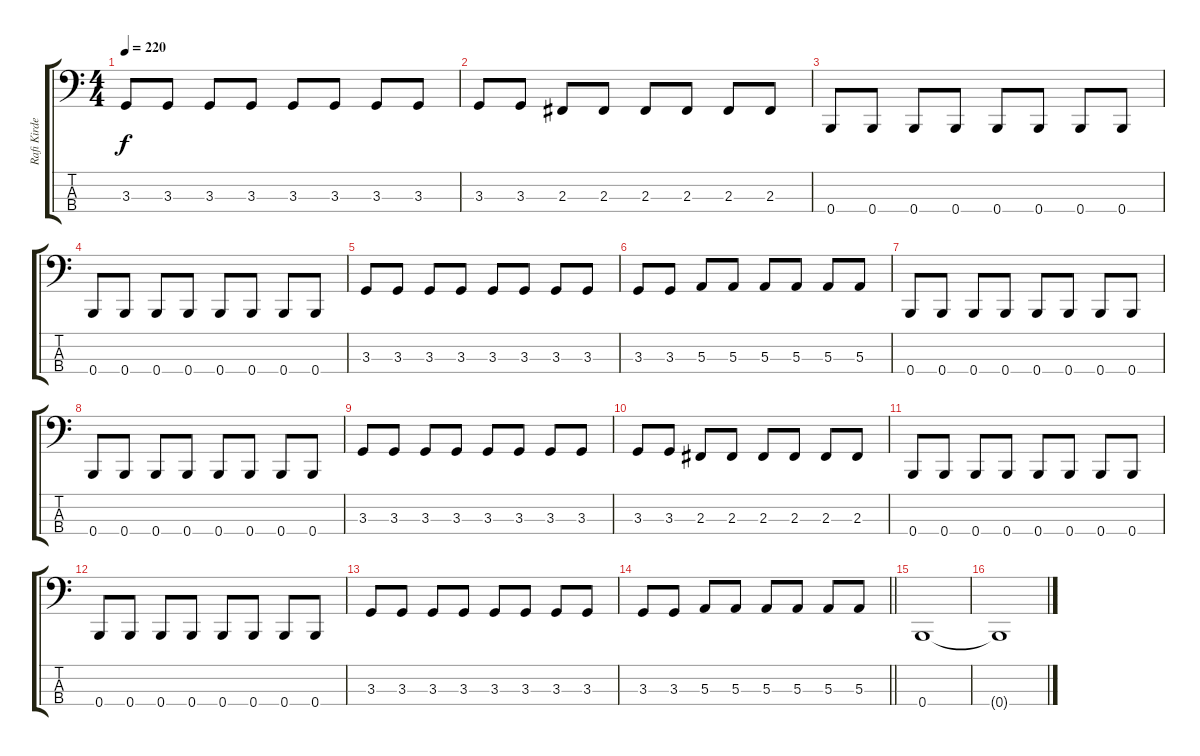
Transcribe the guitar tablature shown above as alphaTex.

\track ("Rafi Kirder" "Rafi Kirde") {instrument electricbasspick}
\staff {score tabs}
\tuning (D2 A1 E1 B0) {hide}
\ts (4 4)
\tempo 220
\clef f4
\ks c
3.3.8{dy f} 3.3.8 3.3.8 3.3.8 3.3.8 3.3.8 3.3.8 3.3.8 |
3.3.8 3.3.8 2.3.8 2.3.8 2.3.8 2.3.8 2.3.8 2.3.8 |
0.4.8 0.4.8 0.4.8 0.4.8 0.4.8 0.4.8 0.4.8 0.4.8 |
0.4.8 0.4.8 0.4.8 0.4.8 0.4.8 0.4.8 0.4.8 0.4.8 |
3.3.8 3.3.8 3.3.8 3.3.8 3.3.8 3.3.8 3.3.8 3.3.8 |
3.3.8 3.3.8 5.3.8 5.3.8 5.3.8 5.3.8 5.3.8 5.3.8 |
0.4.8 0.4.8 0.4.8 0.4.8 0.4.8 0.4.8 0.4.8 0.4.8 |
0.4.8 0.4.8 0.4.8 0.4.8 0.4.8 0.4.8 0.4.8 0.4.8 |
3.3.8 3.3.8 3.3.8 3.3.8 3.3.8 3.3.8 3.3.8 3.3.8 |
3.3.8 3.3.8 2.3.8 2.3.8 2.3.8 2.3.8 2.3.8 2.3.8 |
0.4.8 0.4.8 0.4.8 0.4.8 0.4.8 0.4.8 0.4.8 0.4.8 |
0.4.8 0.4.8 0.4.8 0.4.8 0.4.8 0.4.8 0.4.8 0.4.8 |
3.3.8 3.3.8 3.3.8 3.3.8 3.3.8 3.3.8 3.3.8 3.3.8 |
\barLineRight lightlight
3.3.8 3.3.8 5.3.8 5.3.8 5.3.8 5.3.8 5.3.8 5.3.8 |
0.4.1{volume 8} |
0.4{t}.1
